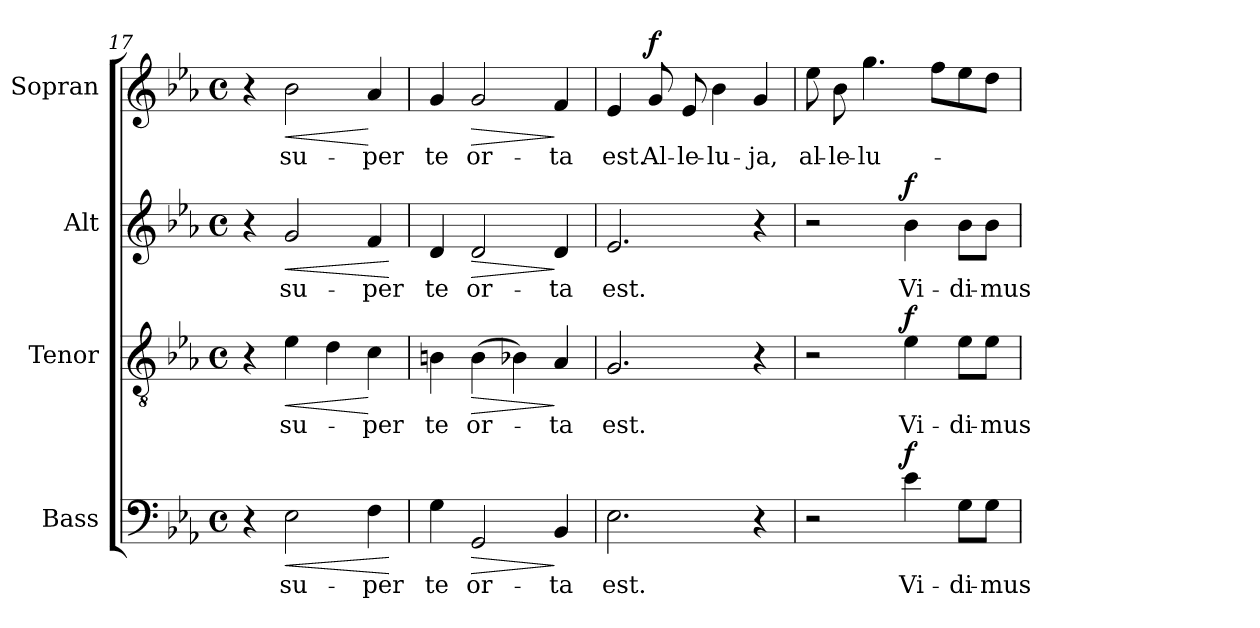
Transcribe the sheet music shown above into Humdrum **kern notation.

**kern	**text	**dynam	**kern	**text	**dynam	**kern	**text	**dynam	**kern	**text	**dynam
*part4	*part4	*part4	*part3	*part3	*part3	*part2	*part2	*part2	*part1	*part1	*part1
*staff4	*staff4	*staff4	*staff3	*staff3	*staff3	*staff2	*staff2	*staff2	*staff1	*staff1	*staff1
*I"Bass	*	*	*I"Tenor	*	*	*I"Alt	*	*	*I"Sopran	*	*
*I'B.	*	*	*I'T.	*	*	*I'A.	*	*	*I'S.	*	*
*clefF4	*	*	*clefGv2	*	*	*clefG2	*	*	*clefG2	*	*
*k[b-e-a-]	*	*	*k[b-e-a-]	*	*	*k[b-e-a-]	*	*	*k[b-e-a-]	*	*
*E-:	*	*	*E-:	*	*	*E-:	*	*	*E-:	*	*
*M4/4	*	*	*M4/4	*	*	*M4/4	*	*	*M4/4	*	*
*met(c)	*	*	*met(c)	*	*	*met(c)	*	*	*met(c)	*	*
=17	=17	=17	=17	=17	=17	=17	=17	=17	=17	=17	=17
4r	.	.	4r	.	.	4r	.	.	4r	.	.
!	!LO:LY:b	!LO:HP:b	!	!LO:LY:b	!LO:HP:b	!	!LO:LY:b	!LO:HP:b	!	!LO:LY:b	!LO:HP:b
2E-\	su-	<	4e-\	su-	<	2g/	su-	<	2b-\	su-	<
.	.	.	4d\	.	.	.	.	.	.	.	.
!	!LO:LY:b	!	!	!LO:LY:b	!	!	!LO:LY:b	!	!	!LO:LY:b	!
4F\	-per	.	4c\	-per	[	4f/	-per	.	4a-/	-per	[
.	.	[	.	.	.	.	.	[	.	.	.
=18	=18	=18	=18	=18	=18	=18	=18	=18	=18	=18	=18
!	!LO:LY:b	!	!	!LO:LY:b	!	!	!LO:LY:b	!	!	!LO:LY:b	!
4G\	te	.	4Bn\	te	.	4d/	te	.	4g/	te	.
!	!LO:LY:b	!LO:HP:b	!	!LO:LY:b	!LO:HP:b	!	!LO:LY:b	!LO:HP:b	!	!LO:LY:b	!LO:HP:b
2GG/	or-	>	(>4B\	or-	>	2d/	or-	>	2g/	or-	>
.	.	.	4B-X\)	.	.	.	.	.	.	.	.
!	!LO:LY:b	!	!	!LO:LY:b	!	!	!LO:LY:b	!	!	!LO:LY:b	!
4BB-/	-ta	]	4A-/	-ta	]	4d/	-ta	]	4f/	-ta	]
!!LO:LB:g=z
=19	=19	=19	=19	=19	=19	=19	=19	=19	=19	=19	=19
!	!LO:LY:b	!	!	!LO:LY:b	!	!	!LO:LY:b	!	!	!LO:LY:b	!
2.E-\	est.	.	2.G/	est.	.	2.e-/	est.	.	4e-/	est.	.
!	!	!	!	!	!	!	!	!	!	!LO:LY:b	!LO:DY:a
.	.	.	.	.	.	.	.	.	8g/	Al-	f
!	!	!	!	!	!	!	!	!	!	!LO:LY:b	!
.	.	.	.	.	.	.	.	.	8e-/	-le-	.
!	!	!	!	!	!	!	!	!	!	!LO:LY:b	!
.	.	.	.	.	.	.	.	.	4b-\	-lu-	.
!	!	!	!	!	!	!	!	!	!	!LO:LY:b	!
4r	.	.	4r	.	.	4r	.	.	4g/	-ja,	.
=20	=20	=20	=20	=20	=20	=20	=20	=20	=20	=20	=20
!	!	!	!	!	!	!	!	!	!	!LO:LY:b	!
2r	.	.	2r	.	.	2r	.	.	8ee-\	al-	.
!	!	!	!	!	!	!	!	!	!	!LO:LY:b	!
.	.	.	.	.	.	.	.	.	8b-\	-le-	.
!	!	!	!	!	!	!	!	!	!	!LO:LY:b	!
.	.	.	.	.	.	.	.	.	4.gg\	-lu-	.
!	!LO:LY:b	!LO:DY:a	!	!LO:LY:b	!LO:DY:a	!	!LO:LY:b	!LO:DY:a	!	!	!
4e-\	Vi-	f	4e-\	Vi-	f	4b-\	Vi-	f	.	.	.
.	.	.	.	.	.	.	.	.	8ff\L	.	.
!	!LO:LY:b	!	!	!LO:LY:b	!	!	!LO:LY:b	!	!	!	!
8G\L	-di-	.	8e-\L	-di-	.	8b-\L	-di-	.	8ee-\	.	.
!	!LO:LY:b	!	!	!LO:LY:b	!	!	!LO:LY:b	!	!	!	!
8G\J	-mus	.	8e-\J	-mus	.	8b-\J	-mus	.	8dd\J	.	.
=	=	=	=	=	=	=	=	=	=	=	=
*-	*-	*-	*-	*-	*-	*-	*-	*-	*-	*-	*-
